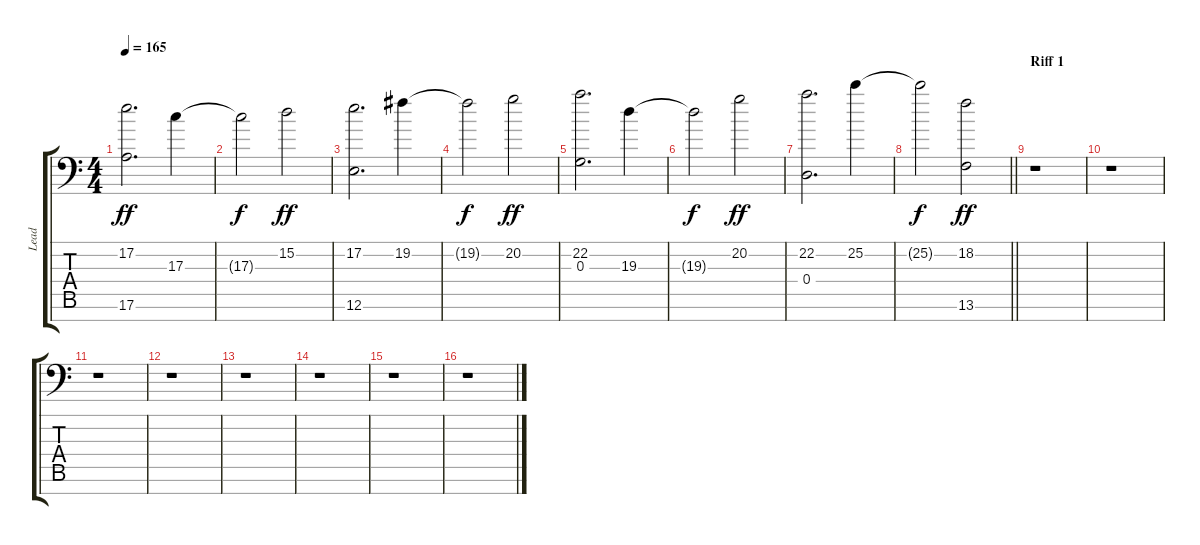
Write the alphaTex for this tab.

\track ("Lead" "Lead") {instrument lead2sawtooth}
\staff {score tabs}
\tuning (C8 B3 G3 D3 A2 E2 A-1) {hide}
\ts (4 4)
\tempo 165
\clef f4
\ks c
(17.2 17.6).2{d dy ff} 17.3.4 |
17.3{t}.2{dy f} 15.2.2{dy ff} |
(17.2 12.6).2{d} 19.2.4 |
19.2{t}.2{dy f} 20.2.2{dy ff} |
(22.2 0.3).2{d} 19.3.4 |
19.3{t}.2{dy f} 20.2.2{dy ff} |
(22.2 0.4).2{d} 25.2.4 |
\barLineRight lightlight
25.2{t}.2{dy f} (18.2 13.6).2{dy ff} |
\section ("" "Riff 1")
r.1 |
r.1 |
r.1 |
r.1 |
r.1 |
r.1 |
r.1 |
r.1
